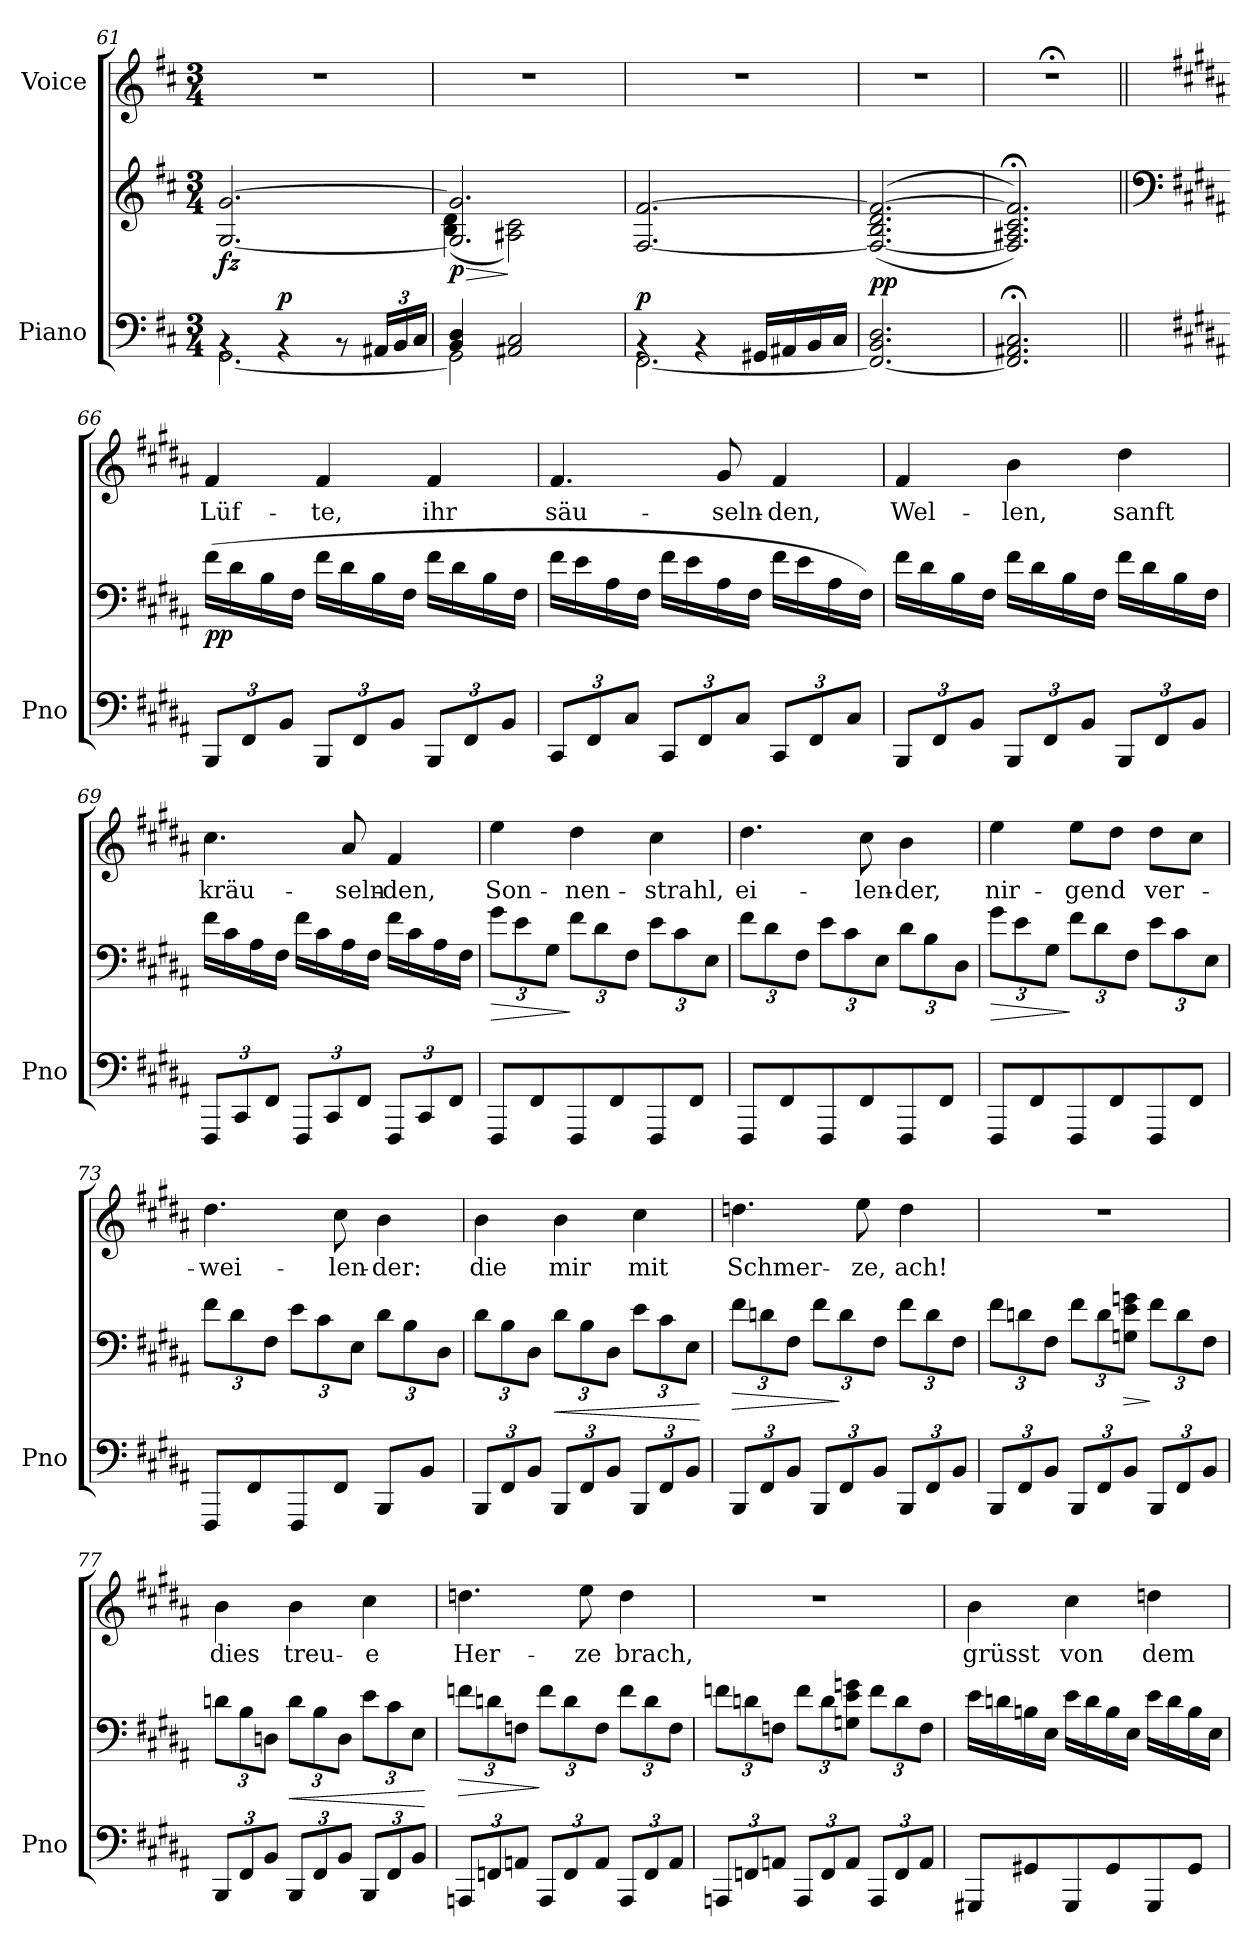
**kern	**kern	**dynam	**kern	**text
*part2	*part2	*part2	*part1	*part1
*staff3	*staff2	*staff2/3	*staff1	*staff1
*I"Piano	*	*	*I"Voice	*
*I'Pno	*	*	*	*
*clefF4	*clefG2	*	*clefG2	*
*k[f#c#]	*k[f#c#]	*	*k[f#c#]	*
*M3/4	*M3/4	*	*M3/4	*
=61	=61	=61	=61	=61
*^	*	*	*	*
!	!	!	!LO:DY:b	!	!
4rBB	[2.GG\	[2.G/ [2.g/	fz	2.r	.
!	!	!	!LO:DY:a=2	!	!
4rBB	.	.	p	.	.
8rBB	.	.	.	.	.
*Xbrackettup	*	*	*	*	*
24AA#X/LL	.	.	.	.	.
24BB/	.	.	.	.	.
24C#/JJ	.	.	.	.	.
=62	=62	=62	=62	=62	=62
!	!	!	!LO:HP:b	!	!
*	*	*^	*	*	*
!	!	!	!	!LO:DY:n=1:b	!	!
4BB/ 4D/	2GG\]	2.G/] 2.g/]	(<4B\ 4d\	> p	2.r	.
2AA#X/ 2C#/	.	.	2A#X\ 2c#\)	]	.	.
.	4ryy	.	.	.	.	.
*	*	*v	*v	*	*	*
=63	=63	=63	=63	=63	=63
!	!	!	!LO:DY:a=2	!	!
4rBB	[2.FF#\	[2.F#/ [2.f#/	p	2.r	.
4rBB	.	.	.	.	.
16GG#X/LL	.	.	.	.	.
16AA#X/	.	.	.	.	.
16BB/	.	.	.	.	.
16C#/JJ	.	.	.	.	.
*v	*v	*	*	*	*
=64	=64	=64	=64	=64
!	!	!LO:DY:a=2	!	!
2.FF#/_ 2.BB/ 2.D/	(>(<2.F#/_ 2.B/ 2.d/ 2.f#/_	pp	2.r	.
=65	=65	=65	=65	=65
2.FF#/];< 2.AA#X/;< 2.C#/;<	2.F#/];< 2.A#X/;< 2.c#/;< 2.f#/];<))	.	2.r;<	.
!!LO:LB:g=z
=66||	=66||	=66||	=66||	=66||
*	*clefF4	*	*	*
*k[f#c#g#d#a#]	*k[f#c#g#d#a#]	*	*k[f#c#g#d#a#]	*
!	!	!LO:DY:b	!	!LO:LY:b
12BBB/L	(>16f#\LL	pp	4f#/	Lüf-
.	16d#\	.	.	.
12FF#/	.	.	.	.
.	16B\	.	.	.
12BB/J	.	.	.	.
.	16F#\JJ	.	.	.
!	!	!	!	!LO:LY:b
12BBB/L	16f#\LL	.	4f#/	-te,
.	16d#\	.	.	.
12FF#/	.	.	.	.
.	16B\	.	.	.
12BB/J	.	.	.	.
.	16F#\JJ	.	.	.
!	!	!	!	!LO:LY:b
12BBB/L	16f#\LL	.	4f#/	ihr
.	16d#\	.	.	.
12FF#/	.	.	.	.
.	16B\	.	.	.
12BB/J	.	.	.	.
.	16F#\JJ	.	.	.
=67	=67	=67	=67	=67
!	!	!	!	!LO:LY:b
12CC#/L	16f#\LL	.	4.f#/	säu-
.	16e\	.	.	.
12FF#/	.	.	.	.
.	16A#\	.	.	.
12C#/J	.	.	.	.
.	16F#\JJ	.	.	.
12CC#/L	16f#\LL	.	.	.
.	16e\	.	.	.
12FF#/	.	.	.	.
!	!	!	!	!LO:LY:b
.	16A#\	.	8g#/	-seln-
12C#/J	.	.	.	.
.	16F#\JJ	.	.	.
!	!	!	!	!LO:LY:b
12CC#/L	16f#\LL	.	4f#/	-den,
.	16e\	.	.	.
12FF#/	.	.	.	.
.	16A#\	.	.	.
12C#/J	.	.	.	.
.	16F#\JJ)	.	.	.
=68	=68	=68	=68	=68
!	!	!	!	!LO:LY:b
12BBB/L	16f#\LL	.	4f#/	Wel-
.	16d#\	.	.	.
12FF#/	.	.	.	.
.	16B\	.	.	.
12BB/J	.	.	.	.
.	16F#\JJ	.	.	.
!	!	!	!	!LO:LY:b
12BBB/L	16f#\LL	.	4b\	-len,
.	16d#\	.	.	.
12FF#/	.	.	.	.
.	16B\	.	.	.
12BB/J	.	.	.	.
.	16F#\JJ	.	.	.
!	!	!	!	!LO:LY:b
12BBB/L	16f#\LL	.	4dd#\	sanft
.	16d#\	.	.	.
12FF#/	.	.	.	.
.	16B\	.	.	.
12BB/J	.	.	.	.
.	16F#\JJ	.	.	.
=69	=69	=69	=69	=69
!	!	!	!	!LO:LY:b
12FFF#/L	16f#\LL	.	4.cc#\	kräu-
.	16c#\	.	.	.
12CC#/	.	.	.	.
.	16A#\	.	.	.
12FF#/J	.	.	.	.
.	16F#\JJ	.	.	.
12FFF#/L	16f#\LL	.	.	.
.	16c#\	.	.	.
12CC#/	.	.	.	.
!	!	!	!	!LO:LY:b
.	16A#\	.	8a#/	-seln-
12FF#/J	.	.	.	.
.	16F#\JJ	.	.	.
!	!	!	!	!LO:LY:b
12FFF#/L	16f#\LL	.	4f#/	-den,
.	16c#\	.	.	.
12CC#/	.	.	.	.
.	16A#\	.	.	.
12FF#/J	.	.	.	.
.	16F#\JJ	.	.	.
!!LO:PB:g=z
=70	=70	=70	=70	=70
*	*Xbrackettup	*	*	*
!	!	!LO:HP:b	!	!LO:LY:b
8FFF#/L	12g#\L	>	4ee\	Son-
.	12e\	.	.	.
8FF#/	.	.	.	.
.	12G#\J	.	.	.
!	!	!	!	!LO:LY:b
8FFF#/	12f#\L	]	4dd#\	-nen-
.	12d#\	.	.	.
8FF#/	.	.	.	.
.	12F#\J	.	.	.
!	!	!	!	!LO:LY:b
8FFF#/	12e\L	.	4cc#\	-strahl,
.	12c#\	.	.	.
8FF#/J	.	.	.	.
.	12E\J	.	.	.
=71	=71	=71	=71	=71
!	!	!	!	!LO:LY:b
8FFF#/L	12f#\L	.	4.dd#\	ei-
.	12d#\	.	.	.
8FF#/	.	.	.	.
.	12F#\J	.	.	.
8FFF#/	12e\L	.	.	.
.	12c#\	.	.	.
!	!	!	!	!LO:LY:b
8FF#/	.	.	8cc#\	-len-
.	12E\J	.	.	.
!	!	!	!	!LO:LY:b
8FFF#/	12d#\L	.	4b\	-der,
.	12B\	.	.	.
8FF#/J	.	.	.	.
.	12D#\J	.	.	.
=72	=72	=72	=72	=72
!	!	!LO:HP:b	!	!LO:LY:b
8FFF#/L	12g#\L	>	4ee\	nir-
.	12e\	.	.	.
8FF#/	.	.	.	.
.	12G#\J	.	.	.
!	!	!	!	!LO:LY:b
8FFF#/	12f#\L	]	8ee\L	-gend
.	12d#\	.	.	.
8FF#/	.	.	8dd#\J	.
.	12F#\J	.	.	.
!	!	!	!	!LO:LY:b
8FFF#/	12e\L	.	8dd#\L	ver-
.	12c#\	.	.	.
8FF#/J	.	.	8cc#\J	.
.	12E\J	.	.	.
=73	=73	=73	=73	=73
!	!	!	!	!LO:LY:b
8FFF#/L	12f#\L	.	4.dd#\	-wei-
.	12d#\	.	.	.
8FF#/	.	.	.	.
.	12F#\J	.	.	.
8FFF#/	12e\L	.	.	.
.	12c#\	.	.	.
!	!	!	!	!LO:LY:b
8FF#/J	.	.	8cc#\	-len-
.	12E\J	.	.	.
!	!	!	!	!LO:LY:b
8BBB/L	12d#\L	.	4b\	-der:
.	12B\	.	.	.
8BB/J	.	.	.	.
.	12D#\J	.	.	.
=74	=74	=74	=74	=74
!	!	!	!	!LO:LY:b
12BBB/L	12d#\L	.	4b\	die
12FF#/	12B\	.	.	.
12BB/J	12D#\J	.	.	.
!	!	!LO:HP:b	!	!LO:LY:b
12BBB/L	12d#\L	<	4b\	mir
12FF#/	12B\	.	.	.
12BB/J	12D#\J	.	.	.
!	!	!	!	!LO:LY:b
12BBB/L	12e\L	.	4cc#\	mit
12FF#/	12c#\	.	.	.
12BB/J	12E\J	.	.	.
.	.	[	.	.
!!LO:LB:g=z
=75	=75	=75	=75	=75
!	!	!LO:HP:b	!	!LO:LY:b
12BBB/L	12f#\L	>	4.ddn\	Schmer-
12FF#/	12dn\	.	.	.
12BB/J	12F#\J	.	.	.
12BBB/L	12f#\L	.	.	.
12FF#/	12d\	]	.	.
!	!	!	!	!LO:LY:b
.	.	.	8ee\	-ze,
12BB/J	12F#\J	.	.	.
!	!	!	!	!LO:LY:b
12BBB/L	12f#\L	.	4dd\	ach!
12FF#/	12d\	.	.	.
12BB/J	12F#\J	.	.	.
=76	=76	=76	=76	=76
12BBB/L	12f#\L	.	2.r	.
12FF#/	12dn\	.	.	.
12BB/J	12F#\J	.	.	.
12BBB/L	12f#\L	.	.	.
12FF#/	12d\	.	.	.
!	!	!LO:HP:b	!	!
12BB/J	12Gn\ 12e\ 12gn\J	>	.	.
12BBB/L	12f#\L	]	.	.
12FF#/	12d\	.	.	.
12BB/J	12F#\J	.	.	.
=77	=77	=77	=77	=77
!	!	!	!	!LO:LY:b
12BBB/L	12dn\L	.	4b\	dies
12FF#/	12B\	.	.	.
12BB/J	12Dn\J	.	.	.
!	!	!LO:HP:b	!	!LO:LY:b
12BBB/L	12d\L	<	4b\	treu-
12FF#/	12B\	.	.	.
12BB/J	12D\J	.	.	.
!	!	!	!	!LO:LY:b
12BBB/L	12e\L	.	4cc#\	-e
12FF#/	12c#\	.	.	.
12BB/J	12E\J	.	.	.
.	.	[	.	.
=78	=78	=78	=78	=78
!	!	!LO:HP:b	!	!LO:LY:b
12AAAn/L	12fn\L	>	4.ddn\	Her-
12FFn/	12dn\	.	.	.
12AAn/J	12Fn\J	.	.	.
12AAA/L	12f\L	]	.	.
12FF/	12d\	.	.	.
!	!	!	!	!LO:LY:b
.	.	.	8ee\	-ze
12AA/J	12F\J	.	.	.
!	!	!	!	!LO:LY:b
12AAA/L	12f\L	.	4dd\	brach,
12FF/	12d\	.	.	.
12AA/J	12F\J	.	.	.
=79	=79	=79	=79	=79
12AAAn/L	12fn\L	.	2.r	.
12FFn/	12dn\	.	.	.
12AAn/J	12Fn\J	.	.	.
12AAA/L	12f\L	.	.	.
12FF/	12d\	.	.	.
12AA/J	12Gn\ 12e\ 12gn\J	.	.	.
12AAA/L	12f\L	.	.	.
12FF/	12d\	.	.	.
12AA/J	12F\J	.	.	.
!!LO:LB:g=z
=80	=80	=80	=80	=80
!	!	!	!	!LO:LY:b
8GGG#X/L	16e\LL	.	4b\	grüsst
.	16dn\	.	.	.
8GG#X/	16Bn\	.	.	.
.	16E\JJ	.	.	.
!	!	!	!	!LO:LY:b
8GGG#/	16e\LL	.	4cc#\	von
.	16d\	.	.	.
8GG#/	16B\	.	.	.
.	16E\JJ	.	.	.
!	!	!	!	!LO:LY:b
8GGG#/	16e\LL	.	4ddn\	dem
.	16d\	.	.	.
8GG#/J	16B\	.	.	.
.	16E\JJ	.	.	.
=	=	=	=	=
*-	*-	*-	*-	*-
